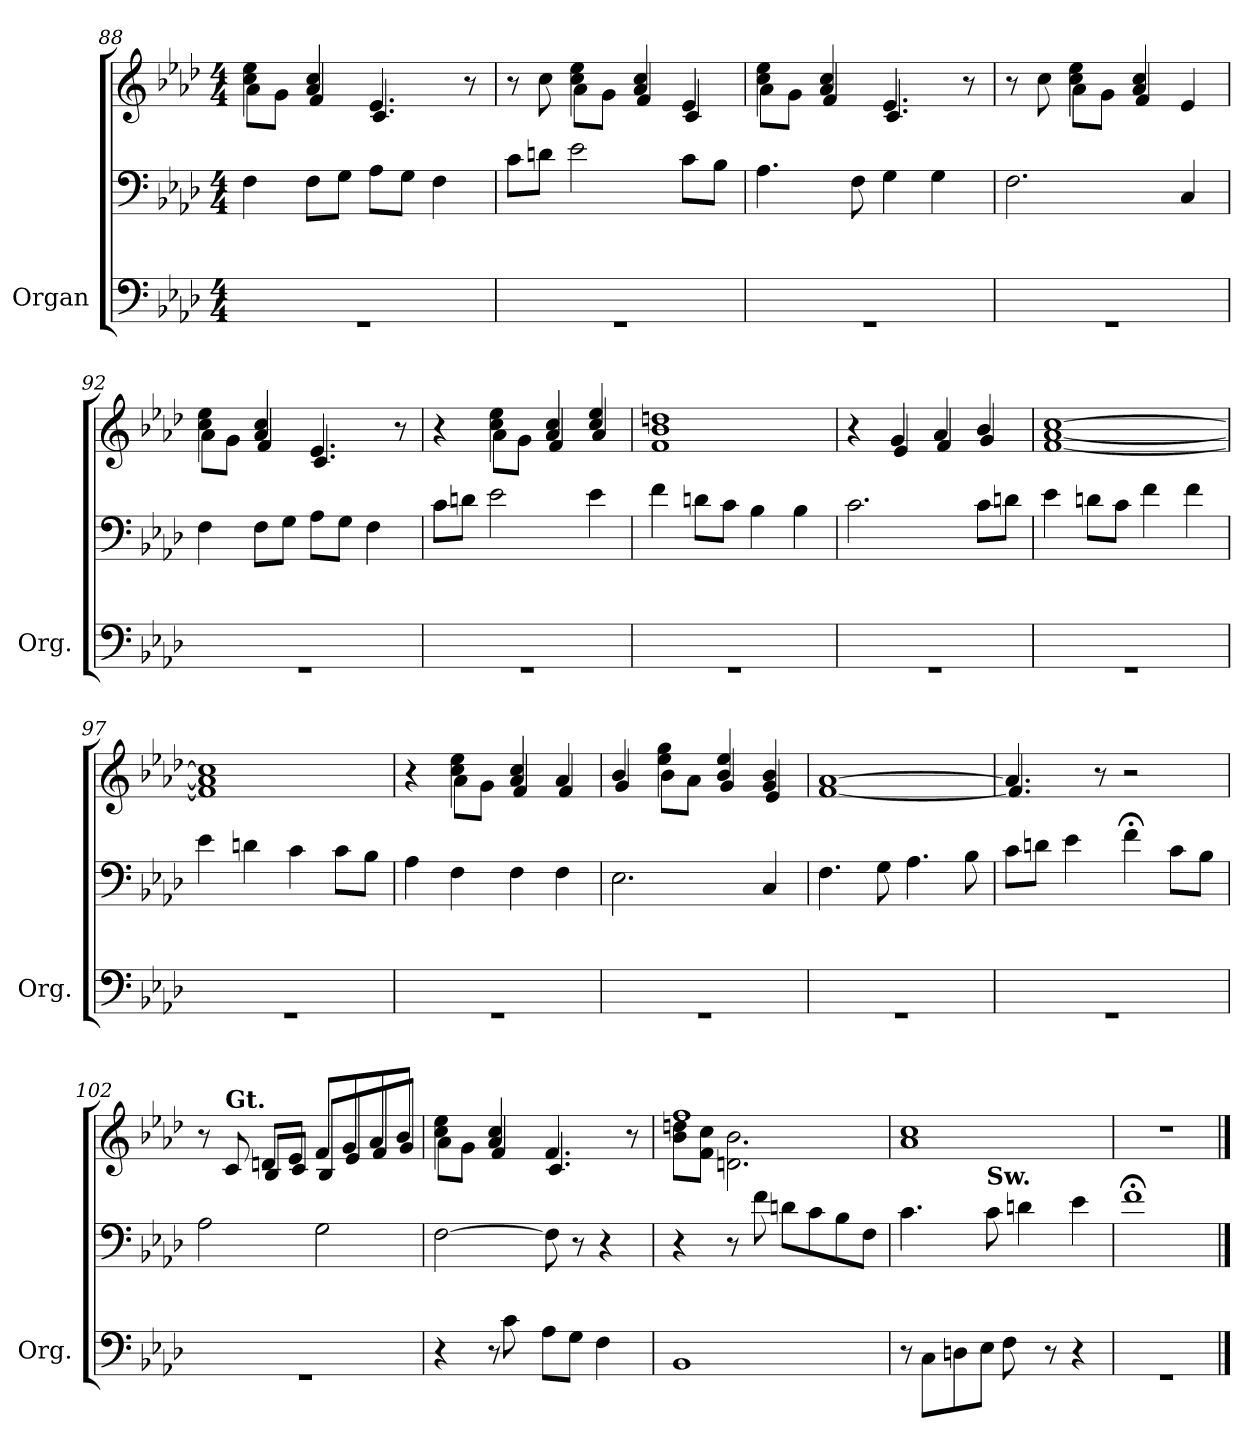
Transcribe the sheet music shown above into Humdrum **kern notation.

**kern	**kern	**kern
*part1	*part1	*part1
*staff3	*staff2	*staff1
*I"Organ	*	*
*I'Org.	*	*
*clefF4	*clefF4	*clefG2
*k[b-e-a-d-]	*k[b-e-a-d-]	*k[b-e-a-d-]
*M4/4	*M4/4	*M4/4
=88	=88	=88
*^	*	*^
1ryy	1r	4F\	4cc\ 4ee-\	8a-\L
.	.	.	.	8g\J
.	.	8F\L	4a-/ 4cc/	4f/
.	.	8G\J	.	.
.	.	8A-\L	4.e-/	4.c/
.	.	8G\J	.	.
.	.	4F\	.	.
.	.	.	8r	8ryy
=89	=89	=89	=89	=89
1ryy	1r	8c\L	8r	8ryy
.	.	8dn\J	8cc\	8cc\yy
.	.	2e-\	4cc\ 4ee-\	8a-\L
.	.	.	.	8g\J
.	.	.	4a-/ 4cc/	4f/
.	.	8c\L	4e-/	4c/
.	.	8B-\J	.	.
=90	=90	=90	=90	=90
1ryy	1r	4.A-\	4cc\ 4ee-\	8a-\L
.	.	.	.	8g\J
.	.	.	4a-/ 4cc/	4f/
.	.	8F\	.	.
.	.	4G\	4.e-/	4.c/
.	.	4G\	.	.
.	.	.	8r	8ryy
=91	=91	=91	=91	=91
1ryy	1r	2.F\	8r	8ryy
.	.	.	8cc\	8cc\yy
.	.	.	4cc\ 4ee-\	8a-\L
.	.	.	.	8g\J
.	.	.	4a-/ 4cc/	4f/
.	.	4C/	4e-/	4e-/yy
=92	=92	=92	=92	=92
1ryy	1r	4F\	4cc\ 4ee-\	8a-\L
.	.	.	.	8g\J
.	.	8F\L	4a-/ 4cc/	4f/
.	.	8G\J	.	.
.	.	8A-\L	4.e-/	4.c/
.	.	8G\J	.	.
.	.	4F\	.	.
.	.	.	8r	8ryy
!!LO:PB:g=z	!!
=93	=93	=93	=93	=93
1ryy	1r	8c\L	4r	4ryy
.	.	8dn\J	.	.
.	.	2e-\	4cc\ 4ee-\	8a-\L
.	.	.	.	8g\J
.	.	.	4a-/ 4cc/	4f/
.	.	4e-\	4cc/ 4ee-/	4a-/
=94	=94	=94	=94	=94
1ryy	1r	4f\	1b- 1ddn	1f
.	.	8dn\L	.	.
.	.	8c\J	.	.
.	.	4B-\	.	.
.	.	4B-\	.	.
=95	=95	=95	=95	=95
1ryy	1r	2.c\	4r	4ryy
.	.	.	4g/	4e-/
.	.	.	4a-/	4f/
.	.	8c\L	4b-/	4g/
.	.	8dn\J	.	.
*	*	*	*v	*v
=96	=96	=96	=96
1ryy	1r	4e-\	[1f [1a- [1cc
.	.	8dn\L	.
.	.	8c\J	.
.	.	4f\	.
.	.	4f\	.
=97	=97	=97	=97
1ryy	1r	4e-\	1f] 1a-] 1cc]
.	.	4dn\	.
.	.	4c\	.
.	.	8c\L	.
.	.	8B-\J	.
=98	=98	=98	=98
*	*	*	*^
1ryy	1r	4A-\	4r	4ryy
.	.	4F\	4cc\ 4ee-\	8a-\L
.	.	.	.	8g\J
.	.	4F\	4a-/ 4cc/	4f/
.	.	4F\	4a-/	4f/
!!LO:LB:g=z	!!
=99	=99	=99	=99	=99
1ryy	1r	2.E-\	4b-/	4g/
.	.	.	4ee-\ 4gg\	8b-\L
.	.	.	.	8a-\J
.	.	.	4b-/ 4ee-/	4g/
.	.	4C/	4g/ 4b-/	4e-/
=100	=100	=100	=100	=100
1ryy	1r	4.F\	[1a-	[1f
.	.	8G\	.	.
.	.	4.A-\	.	.
.	.	8B-\	.	.
=101	=101	=101	=101	=101
1ryy	1r	8c\L	4.a-/]	4.f/]
.	.	8dn\J	.	.
.	.	4e-\	.	.
.	.	.	8r	8ryy
.	.	4f;<\	2r	2ryy
.	.	8c\L	.	.
.	.	8B-\J	.	.
=102	=102	=102	=102	=102
1ryy	1r	2A-\	8r	8ryy
!	!	!	!LO:TX:a:B:t=Gt.	!
.	.	.	8c/	8c/yy
.	.	.	8dn/L	8B-/L
.	.	.	8e-/J	8c/J
.	.	2G\	8f/L	8B-/L
.	.	.	8g/	8e-/
.	.	.	8a-/	8f/
.	.	.	8b-/J	8g/J
=103	=103	=103	=103	=103
4ryy	4r	[2F\	4cc\ 4ee-\	8a-\L
.	.	.	.	8g\J
8ryy	8r	.	4a-/ 4cc/	4f/
8C/yy	8c\	.	.	.
8AA-/Lyy	8A-\L	8F\]	4.f/	4.c/
8GG/Jyy	8G\J	8r	.	.
4FF/yy	4F\	4r	.	.
.	.	.	8r	8ryy
!!LO:LB:g=z	!!
=104	=104	=104	=104	=104
1BBB-yy	1BB-	4r	1ff	8b-\ 8ddn\L
.	.	.	.	8f\ 8cc\J
.	.	8r	.	2.dn\ 2.b-\
.	.	8f\	.	.
.	.	8dn\L	.	.
.	.	8c\	.	.
.	.	8B-\	.	.
.	.	8F\J	.	.
=105	=105	=105	=105	=105
8ryy	8r	4.c\	1cc	1a-
8CC/Lyy	8C\L	.	.	.
8DDn/yy	8Dn\	.	.	.
!	!	!LO:TX:a:B:t=Sw.	!	!
8EE-/Jyy	8E-\J	8c\	.	.
8FF/yy	8F\	4dn\	.	.
8ryy	8r	.	.	.
4ryy	4r	4e-\	.	.
*	*	*	*v	*v
=106	=106	=106	=106
1ryy	1r	1f;<	1r
*v	*v	*	*
==	==	==
*-	*-	*-
